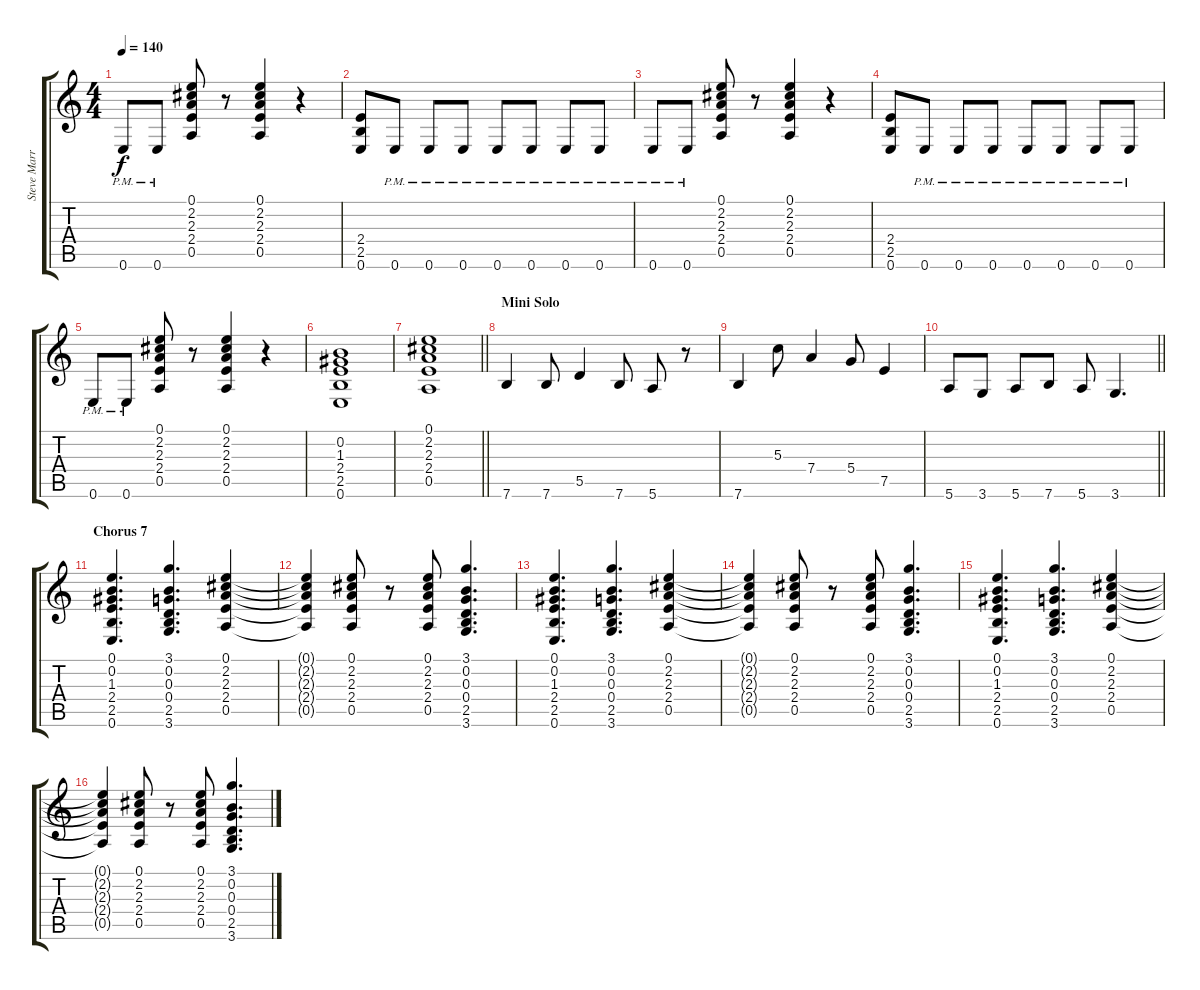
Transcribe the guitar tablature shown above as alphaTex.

\track ("Steve Marriot (Guitar)" "Steve Marr") {instrument distortionguitar}
\staff {score tabs}
\tuning (E4 B3 G3 D3 A2 E2) {hide}
\ts (4 4)
\tempo 140
\clef g2
\ks c
0.6{pm}.8{dy f} 0.6{pm}.8 (0.1 2.2 2.3 2.4 0.5).8 r.8 (0.1 2.2 2.3 2.4 0.5).4 r.4 |
(2.4 2.5 0.6).8 0.6{pm}.8 0.6{pm}.8 0.6{pm}.8 0.6{pm}.8 0.6{pm}.8 0.6{pm}.8 0.6{pm}.8 |
0.6{pm}.8 0.6{pm}.8 (0.1 2.2 2.3 2.4 0.5).8 r.8 (0.1 2.2 2.3 2.4 0.5).4 r.4 |
(2.4 2.5 0.6).8 0.6{pm}.8 0.6{pm}.8 0.6{pm}.8 0.6{pm}.8 0.6{pm}.8 0.6{pm}.8 0.6{pm}.8 |
0.6{pm}.8 0.6{pm}.8 (0.1 2.2 2.3 2.4 0.5).8 r.8 (0.1 2.2 2.3 2.4 0.5).4 r.4 |
(0.2 1.3 2.4 2.5 0.6).1 |
\barLineRight lightlight
(0.1 2.2 2.3 2.4 0.5).1 |
\section ("" "Mini Solo")
7.6.4 7.6.8 5.5.4 7.6.8 5.6.8 r.8 |
7.6.4 5.3.8 7.4.4 5.4.8 7.5.4 |
\barLineRight lightlight
5.6.8 3.6.8 5.6.8 7.6.8 5.6.8 3.6.4{d} |
\section ("" "Chorus 7")
(0.1 0.2 1.3 2.4 2.5 0.6).4{d} (3.1 0.2 0.3 0.4 2.5 3.6).4{d} (0.1 2.2 2.3 2.4 0.5).4 |
(0.1{t} 2.2{t} 2.3{t} 2.4{t} 0.5{t}).4 (0.1 2.2 2.3 2.4 0.5).8 r.8 (0.1 2.2 2.3 2.4 0.5).8 (3.1 0.2 0.3 0.4 2.5 3.6).4{d} |
(0.1 0.2 1.3 2.4 2.5 0.6).4{d} (3.1 0.2 0.3 0.4 2.5 3.6).4{d} (0.1 2.2 2.3 2.4 0.5).4 |
(0.1{t} 2.2{t} 2.3{t} 2.4{t} 0.5{t}).4 (0.1 2.2 2.3 2.4 0.5).8 r.8 (0.1 2.2 2.3 2.4 0.5).8 (3.1 0.2 0.3 0.4 2.5 3.6).4{d} |
(0.1 0.2 1.3 2.4 2.5 0.6).4{d} (3.1 0.2 0.3 0.4 2.5 3.6).4{d} (0.1 2.2 2.3 2.4 0.5).4 |
(0.1{t} 2.2{t} 2.3{t} 2.4{t} 0.5{t}).4 (0.1 2.2 2.3 2.4 0.5).8 r.8 (0.1 2.2 2.3 2.4 0.5).8 (3.1 0.2 0.3 0.4 2.5 3.6).4{d}
